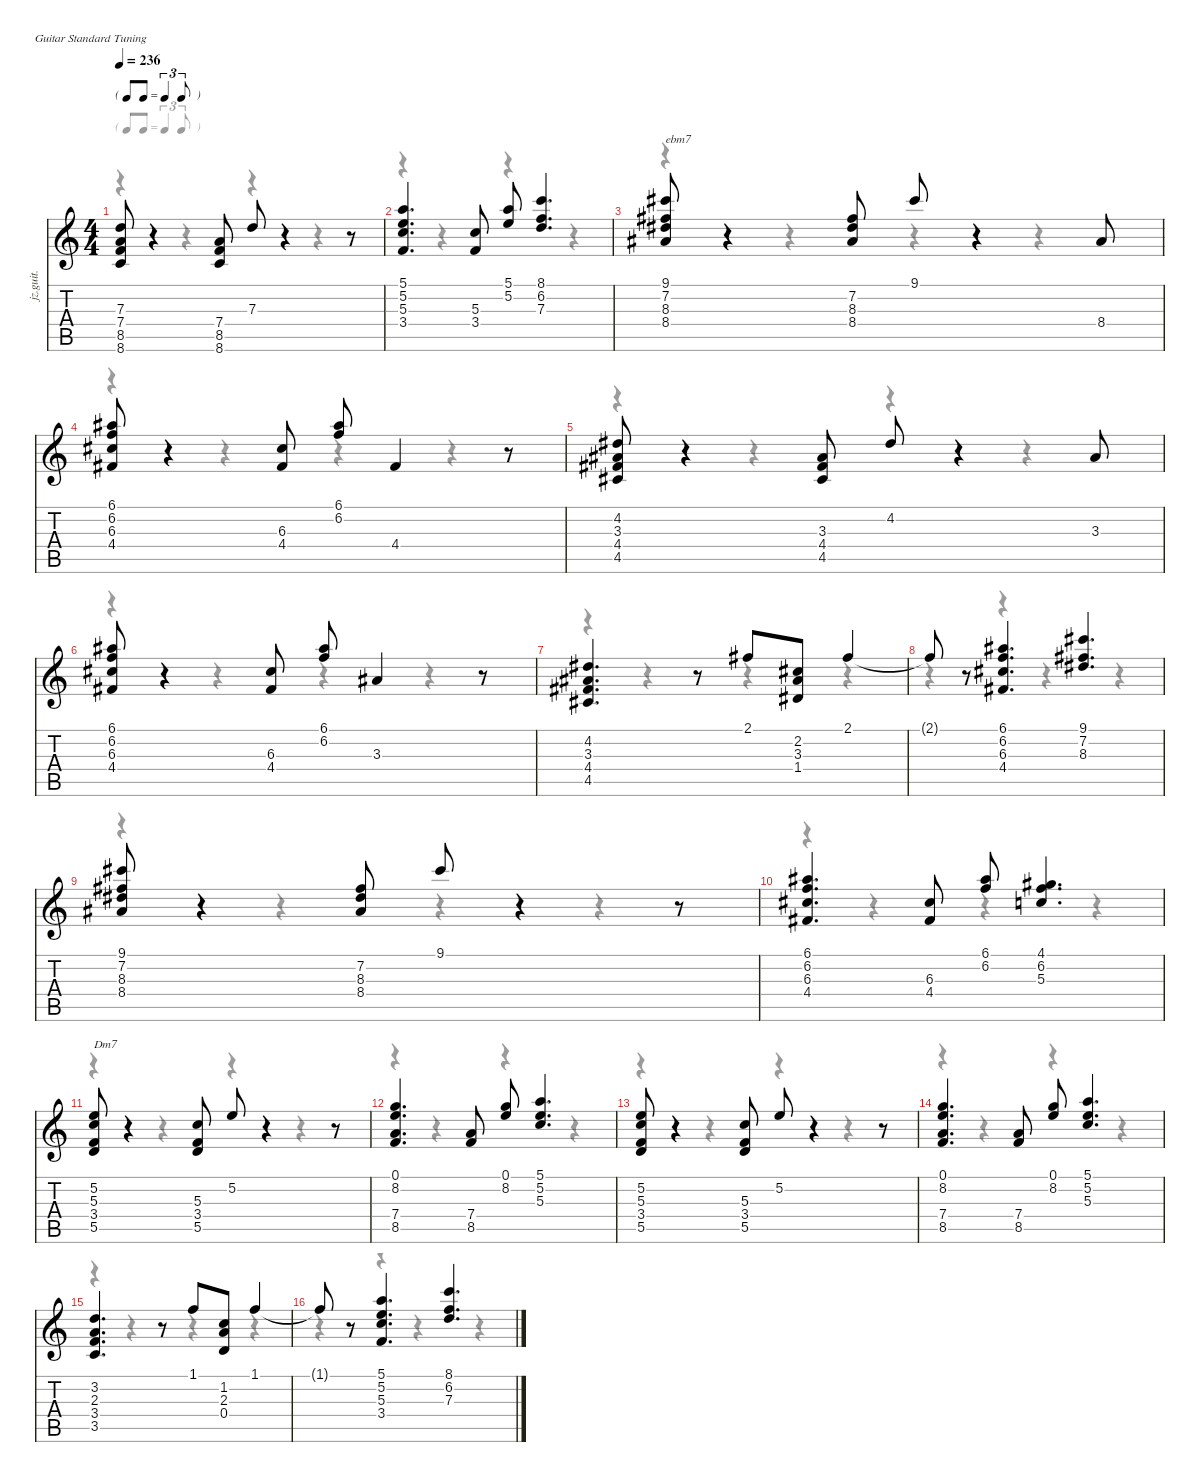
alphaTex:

\defaultSystemsLayout 4
\hideDynamics
\bracketExtendMode nobrackets
\otherSystemsTrackNameOrientation horizontal
\track ("Guitare" "jz.guit.") {instrument electricguitarjazz}
\staff {score tabs}
\tuning (E4 B3 G3 D3 A2 E2)
\voice
\ts (4 4)
\tf triplet8th
\tempo 236
\clef g2
\ks c
(7.3 7.4 8.5 8.6).8{dy f} r.4 (7.4 8.5 8.6).8 7.3.8 r.4 r.8 |
(5.1 5.2 5.3 3.4).4{d} (5.3 3.4).8 (5.1 5.2).8 (8.1 6.2 7.3).4{d} |
(9.1{acc #} 7.2{acc #} 8.3{acc #} 8.4{acc #}).8{txt "ebm7"} r.4 (7.2{acc #} 8.3{acc #} 8.4{acc #}).8 9.1{acc #}.8 r.4 8.4{acc #}.8 |
(6.1{acc #} 6.2 6.3{acc #} 4.4{acc #}).8 r.4 (6.3{acc #} 4.4{acc #}).8 (6.1{acc #} 6.2).8 4.4{acc #}.4 r.8 |
(4.2{acc #} 3.3{acc #} 4.4{acc #} 4.5{acc #}).8 r.4 (3.3{acc #} 4.4{acc #} 4.5{acc #}).8 4.2{acc #}.8 r.4 3.3{acc #}.8 |
(6.1{acc #} 6.2 6.3{acc #} 4.4{acc #}).8 r.4 (6.3{acc #} 4.4{acc #}).8 (6.1{acc #} 6.2).8 3.3{acc #}.4 r.8 |
(4.2{acc #} 3.3{acc #} 4.4{acc #} 4.5{acc #}).4{d} r.8 2.1{acc #}.8 (2.2{acc #} 3.3{acc #} 1.4{acc #}).8 2.1{acc #}.4 |
2.1{t acc #}.8 r.8 (6.1{acc #} 6.2 6.3{acc #} 4.4{acc #}).4{d} (9.1{acc #} 7.2{acc #} 8.3{acc #}).4{d} |
(9.1{acc #} 7.2{acc #} 8.3{acc #} 8.4{acc #}).8 r.4 (7.2{acc #} 8.3{acc #} 8.4{acc #}).8 9.1{acc #}.8 r.4 r.8 |
(6.1{acc #} 6.2 6.3{acc #} 4.4{acc #}).4{d} (6.3{acc #} 4.4{acc #}).8 (6.1{acc #} 6.2).8 (4.1{acc #} 6.2 5.3).4{d} |
(5.2 5.3 3.4 5.5).8{txt "Dm7"} r.4 (5.3 3.4 5.5).8 5.2.8 r.4 r.8 |
(0.1 8.2 7.4 8.5).4{d} (7.4 8.5).8 (0.1 8.2).8 (5.1 5.2 5.3).4{d} |
(5.2 5.3 3.4 5.5).8 r.4 (5.3 3.4 5.5).8 5.2.8 r.4 r.8 |
(0.1 8.2 7.4 8.5).4{d} (7.4 8.5).8 (0.1 8.2).8 (5.1 5.2 5.3).4{d} |
(3.2 2.3 3.4 3.5).4{d} r.8 1.1.8 (1.2 2.3 0.4).8 1.1.4 |
1.1{t}.8 r.8 (5.1 5.2 5.3 3.4).4{d} (8.1 6.2 7.3).4{d}
\voice
\clef g2
\ottava regular
\simile none
\ks c
r.4{dy mf} r.4 r.4 r.4 |
r.4 r.4 r.4 r.4 |
r.4 r.4 r.4 r.4 |
r.4 r.4 r.4 r.4 |
r.4 r.4 r.4 r.4 |
r.4 r.4 r.4 r.4 |
r.4 r.4 r.4 r.4 |
r.4 r.4 r.4 r.4 |
r.4 r.4 r.4 r.4 |
r.4 r.4 r.4 r.4 |
r.4 r.4 r.4 r.4 |
r.4 r.4 r.4 r.4 |
r.4 r.4 r.4 r.4 |
r.4 r.4 r.4 r.4 |
r.4 r.4 r.4 r.4 |
r.4 r.4 r.4 r.4
